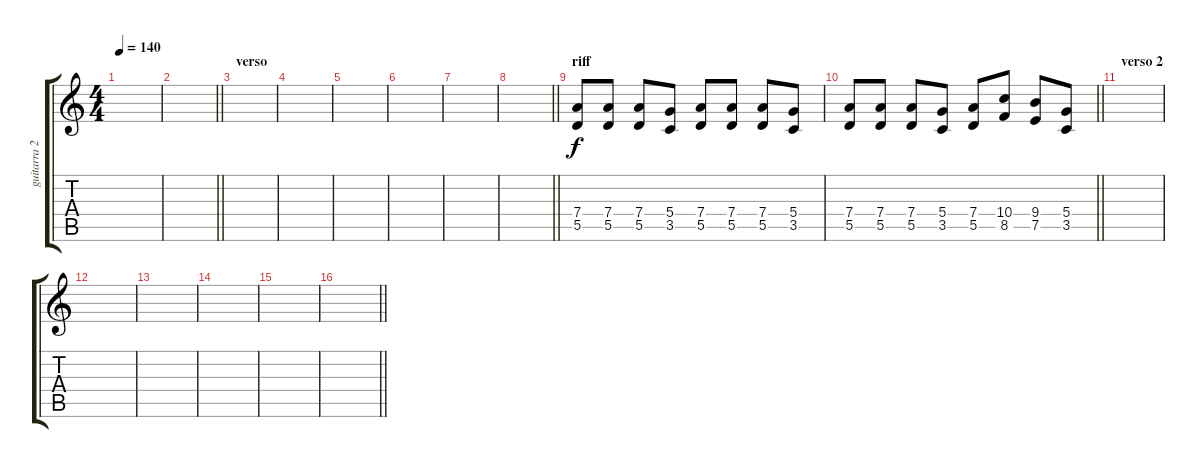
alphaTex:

\track ("guitarra 2" "guitarra 2") {instrument distortionguitar}
\staff {score tabs}
\tuning (E4 B3 G3 D3 A2 E2) {hide}
\ts (4 4)
\tempo 140
\clef g2
\ks c
|
\barLineRight lightlight
|
\section ("" "verso")
|
|
|
|
|
\barLineRight lightlight
|
\section ("" "riff")
(7.4 5.5).8 (7.4 5.5).8 (7.4 5.5).8 (5.4 3.5).8 (7.4 5.5).8 (7.4 5.5).8 (7.4 5.5).8 (5.4 3.5).8 |
\barLineRight lightlight
(7.4 5.5).8 (7.4 5.5).8 (7.4 5.5).8 (5.4 3.5).8 (7.4 5.5).8 (10.4 8.5).8 (9.4 7.5).8 (5.4 3.5).8 |
\section ("" "verso 2")
|
|
|
|
|
\barLineRight lightlight
